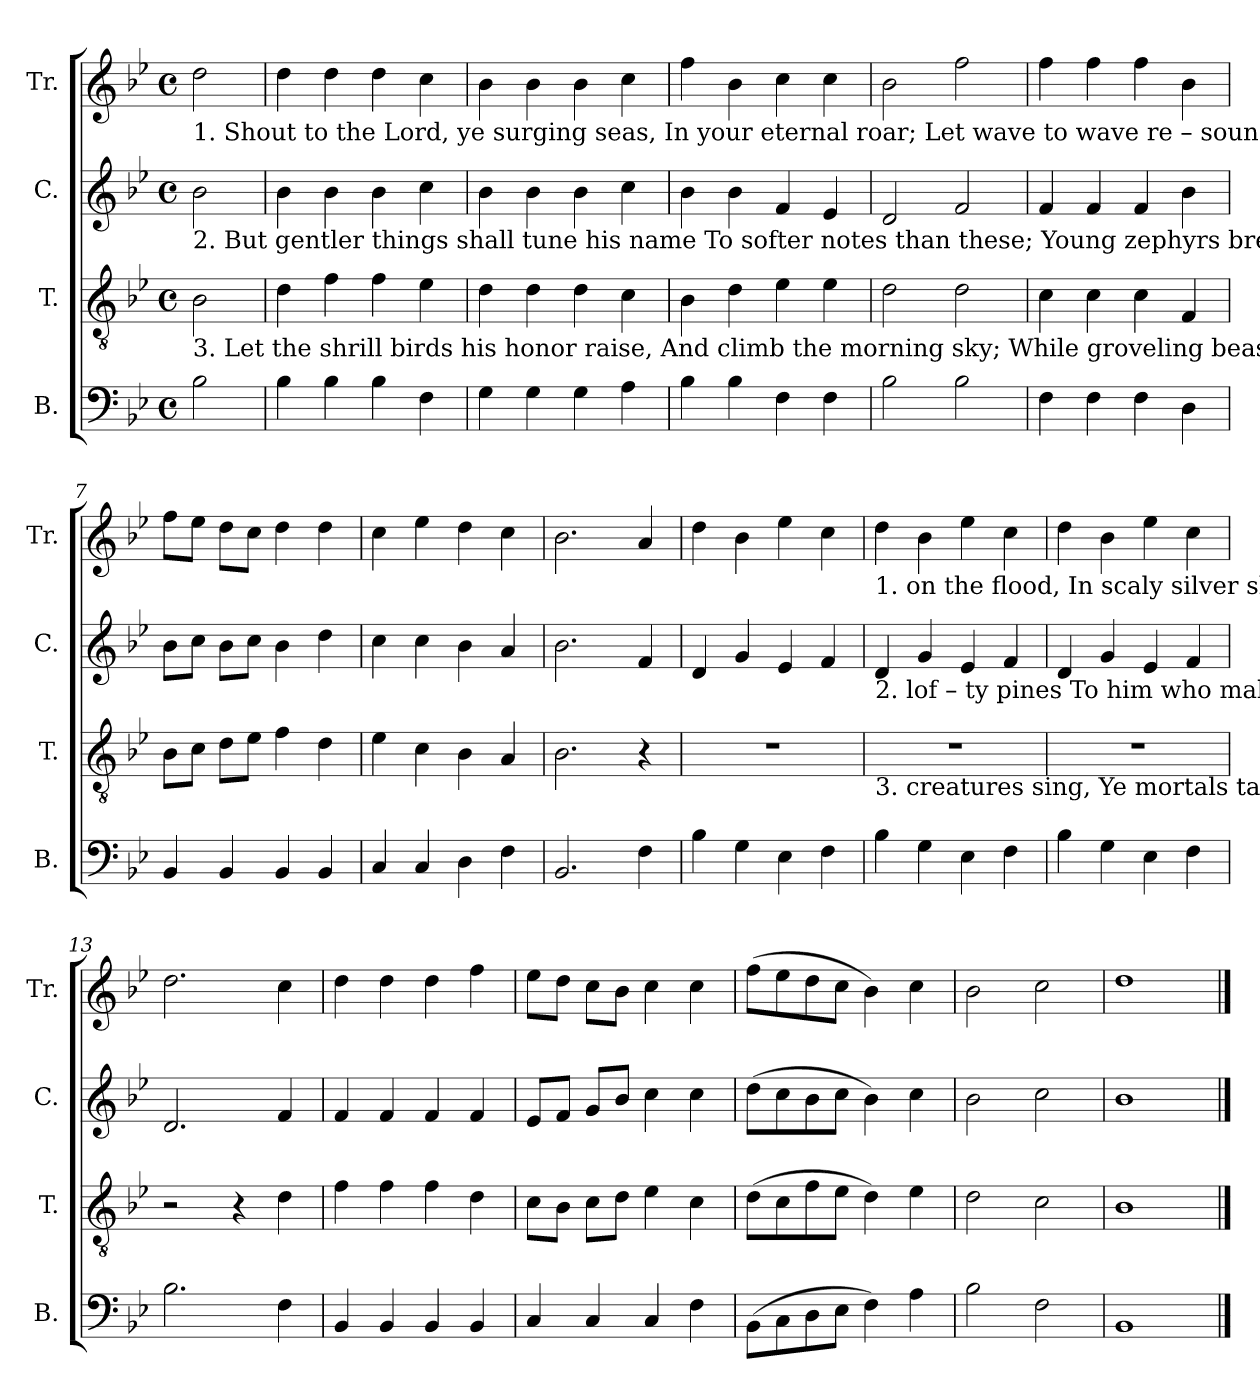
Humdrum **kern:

**kern	**kern	**kern	**kern
*part4	*part3	*part2	*part1
*staff4	*staff3	*staff2	*staff1
*I"B.	*I"T.	*I"C.	*I"Tr.
*I'B.	*I'T.	*I'C.	*I'Tr.
*clefF4	*clefGv2	*clefG2	*clefG2
*k[b-e-]	*k[b-e-]	*k[b-e-]	*k[b-e-]
*M4/4	*M4/4	*M4/4	*M4/4
*met(c)	*met(c)	*met(c)	*met(c)
*MM110	*MM110	*MM110	*MM110
=1	=1	=1	=1
!	!	!	!LO:TX:b:t=1. Shout to the Lord, ye surging seas,  In  your  eternal  roar;  Let wave to wave re  –  sound   his   praise,  And    shore reply      to     shore. While fishes sporting
!	!	!LO:TX:b:t=2. But gentler things shall tune his name To softer notes than these; Young zephyrs breathing o'er the stream Or whispering through the trees. Wave your tall heads ye	!
!	!LO:TX:b:t=3. Let the shrill birds his honor raise, And climb the morning sky; While groveling beasts attempt his praise   In        hoarser   har – mo – ny.  Thus while the meaner	!	!
2B-!\	2B-!\	2b-!\	2dd!\
=2	=2	=2	=2
4B-!\	4d!\	4b-!\	4dd!\
4B-!\	4f!\	4b-!\	4dd!\
4B-!\	4f!\	4b-!\	4dd!\
4F!\	4e-!\	4cc!\	4cc!\
=3	=3	=3	=3
4G!\	4d!\	4b-!\	4b-!\
4G!\	4d!\	4b-!\	4b-!\
4G!\	4d!\	4b-!\	4b-!\
4A!\	4c!\	4cc!\	4cc!\
=4	=4	=4	=4
4B-!\	4B-!\	4b-!\	4ff!\
4B-!\	4d!\	4b-!\	4b-!\
4F!\	4e-!\	4f!/	4cc!\
4F!\	4e-!\	4e-!/	4cc!\
=5	=5	=5	=5
2B-!\	2d!\	2d!/	2b-!\
2B-!\	2d!\	2f!/	2ff!\
=6	=6	=6	=6
4F!\	4c!\	4f!/	4ff!\
4F!\	4c!\	4f!/	4ff!\
4F!\	4c!\	4f!/	4ff!\
4D!\	4F!/	4b-!\	4b-!\
=7	=7	=7	=7
4BB-!/	8B-!\L	8b-!\L	8ff!\L
.	8c!\J	8cc!\J	8ee-!\J
4BB-!/	8d!\L	8b-!\L	8dd!\L
.	8e-!\J	8cc!\J	8cc!\J
4BB-!/	4f!\	4b-!\	4dd!\
4BB-!/	4d!\	4dd!\	4dd!\
=8	=8	=8	=8
4C!/	4e-!\	4cc!\	4cc!\
4C!/	4c!\	4cc!\	4ee-!\
4D!\	4B-!\	4b-!\	4dd!\
4F!\	4A!/	4a!/	4cc!\
=9	=9	=9	=9
2.BB-!/	2.B-!\	2.b-!\	2.b-!\
4F!\	4r	4f!/	4a!/
=10	=10	=10	=10
4B-!\	1r	4d!/	4dd!\
4G!\	.	4g!/	4b-!\
4E-!\	.	4e-!/	4ee-!\
4F!\	.	4f!/	4cc!\
!!LO:LB:g=z
=11	=11	=11	=11
!	!	!	!LO:TX:b:t=1. on the flood,  In    scaly    silver    shine;   Proclaim  their  mighty  ma  –  ker   God  A   –  midst _________ the   foaming  brine.
!	!	!LO:TX:b:t=2. lof – ty pines To him who makes you grow;  Sweet clusters bend the fruit – ful  vine,  On    eve    –        –     ry    thankful  bough.	!
!	!LO:TX:b:t=3. creatures sing,  Ye  mortals take the sound;    E – cho the  glories    of      your  King  Through  all ________  the    nations  round.	!	!
4B-!\	1r	4d!/	4dd!\
4G!\	.	4g!/	4b-!\
4E-!\	.	4e-!/	4ee-!\
4F!\	.	4f!/	4cc!\
=12	=12	=12	=12
4B-!\	1r	4d!/	4dd!\
4G!\	.	4g!/	4b-!\
4E-!\	.	4e-!/	4ee-!\
4F!\	.	4f!/	4cc!\
=13	=13	=13	=13
2.B-!\	2r	2.d!/	2.dd!\
.	4r	.	.
4F!\	4d!\	4f!/	4cc!\
=14	=14	=14	=14
4BB-!/	4f!\	4f!/	4dd!\
4BB-!/	4f!\	4f!/	4dd!\
4BB-!/	4f!\	4f!/	4dd!\
4BB-!/	4d!\	4f!/	4ff!\
=15	=15	=15	=15
4C!/	8c!\L	8e-!/L	8ee-!\L
.	8B-!\J	8f!/J	8dd!\J
4C!/	8c!\L	8g!/L	8cc!\L
.	8d!\J	8b-!/J	8b-!\J
4C!/	4e-!\	4cc!\	4cc!\
4F!\	4c!\	4cc!\	4cc!\
=16	=16	=16	=16
(>8BB-!\L	(>8d!\L	(>8dd!\L	(>8ff!\L
8C!\	8c!\	8cc!\	8ee-!\
8D!\	8f!\	8b-!\	8dd!\
8E-!\J	8e-!\J	8cc!\J	8cc!\J
4F!\)	4d!\)	4b-!\)	4b-!\)
4A!\	4e-!\	4cc!\	4cc!\
=17	=17	=17	=17
2B-!\	2d!\	2b-!\	2b-!\
2F!\	2c!\	2cc!\	2cc!\
=18	=18	=18	=18
1BB-!	1B-!	1b-!	1dd!
==	==	==	==
*-	*-	*-	*-
